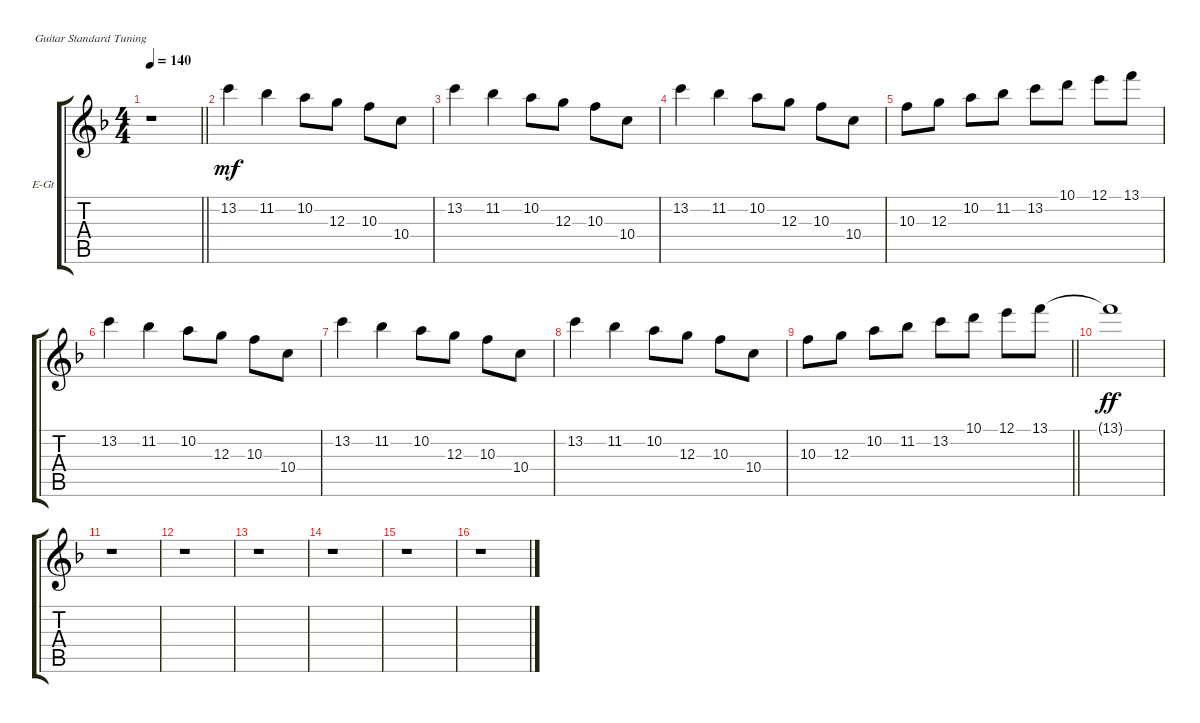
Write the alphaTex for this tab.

\defaultSystemsLayout 4
\bracketExtendMode groupsimilarinstruments
\firstSystemTrackNameOrientation horizontal
\otherSystemsTrackNameOrientation horizontal
\track ("Electric Guitar (Drive)" "E-Gt") {instrument overdrivenguitar}
\staff {score tabs}
\tuning (E4 B3 G3 D3 A2 E2)
\ts (4 4)
\tempo 140
\clef g2
\barLineRight lightlight
\ks f
r.1{dy mf instrument overdrivenguitar} |
13.2.4 11.2.4 10.2.8 12.3.8 10.3.8 10.4.8 |
13.2.4 11.2.4 10.2.8 12.3.8 10.3.8 10.4.8 |
13.2.4 11.2.4 10.2.8 12.3.8 10.3.8 10.4.8 |
10.3.8 12.3.8 10.2.8 11.2.8 13.2.8 10.1.8 12.1.8 13.1.8 |
13.2.4 11.2.4 10.2.8 12.3.8 10.3.8 10.4.8 |
13.2.4 11.2.4 10.2.8 12.3.8 10.3.8 10.4.8 |
13.2.4 11.2.4 10.2.8 12.3.8 10.3.8 10.4.8 |
\barLineRight lightlight
10.3.8 12.3.8 10.2.8 11.2.8 13.2.8 10.1.8 12.1.8 13.1.8 |
13.1{t}.1{dy ff} |
r.1 |
r.1 |
r.1 |
r.1 |
r.1 |
r.1
